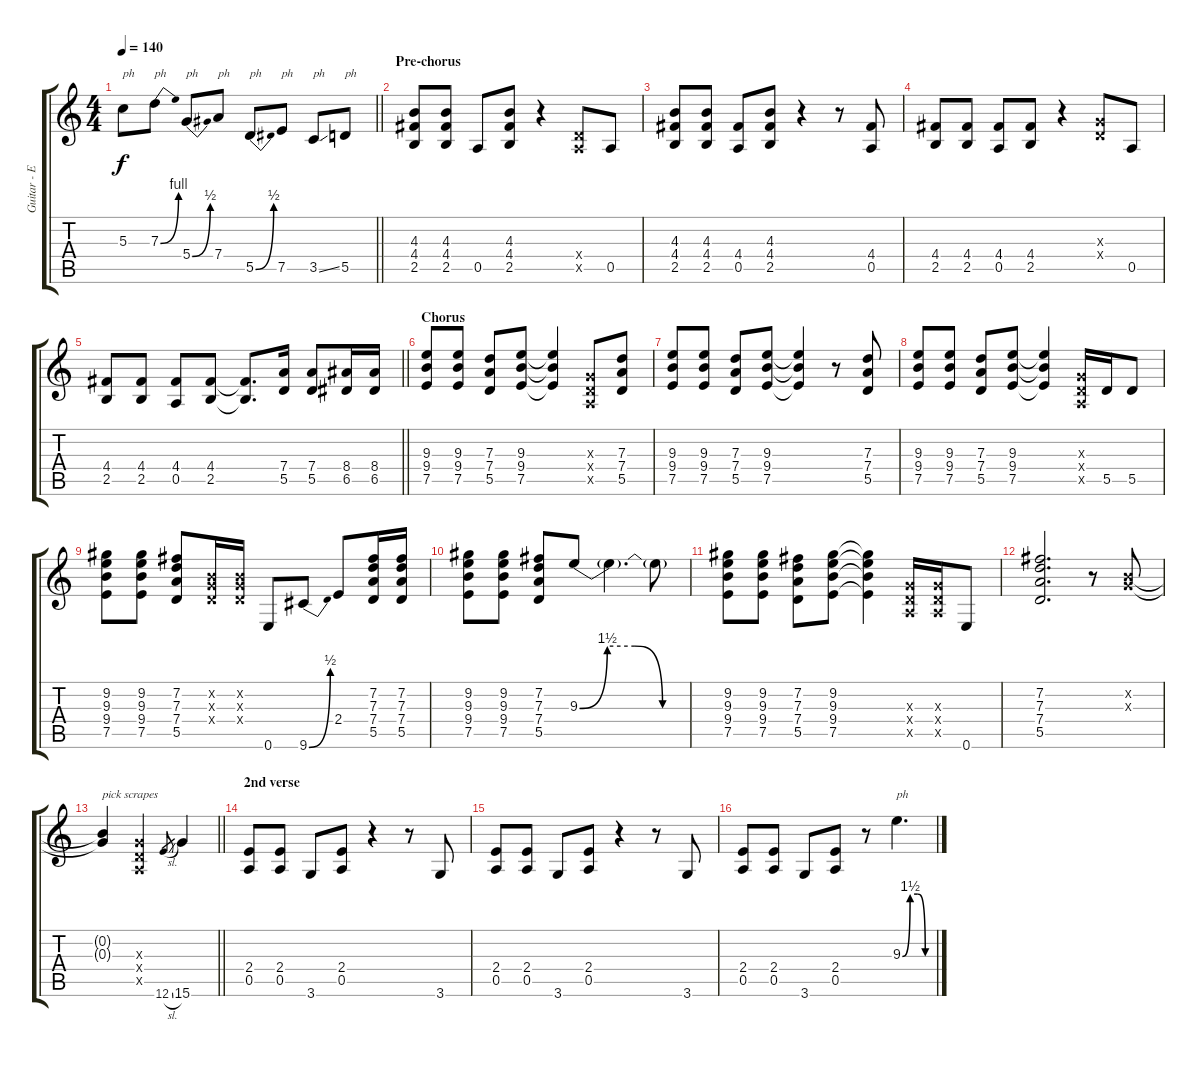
\track ("Guitar - E. Van Halen" "Guitar - E") {instrument distortionguitar}
\staff {score tabs}
\tuning (E4 B3 G3 D3 A2 E2) {hide}
\ts (4 4)
\tempo 140
\clef g2
\barLineRight lightlight
\ks c
5.3.8{txt "ph" dy f} 7.3{be (bend 0 0 60 4)}.8{txt "ph"} 5.4{be (bend 0 0 60 2)}.8{txt "ph"} 7.4.8{txt "ph"} 5.5{be (bend 0 0 60 2)}.8{txt "ph"} 7.5.8{txt "ph"} 3.5{ss}.8{txt "ph"} 5.5.8{txt "ph"} |
\section ("" "Pre-chorus")
(4.3 4.4 2.5).8 (4.3 4.4 2.5).8 0.5.8 (4.3 4.4 2.5).8 r.4 (0.4{x} 0.5{x}).8 0.5.8 |
(4.3 4.4 2.5).8 (4.3 4.4 2.5).8 (4.4 0.5).8 (4.3 4.4 2.5).8 r.4 r.8 (4.4 0.5).8 |
(4.4 2.5).8 (4.4 2.5).8 (4.4 0.5).8 (4.4 2.5).8 r.4 (0.3{x} 0.4{x}).8 0.5.8 |
\barLineRight lightlight
(4.4 2.5).8 (4.4 2.5).8 (4.4 0.5).8 (4.4 2.5).8 (4.4{t} 2.5{t}).8{d} (7.4 5.5).16 (7.4 5.5).8 (8.4 6.5).16 (8.4 6.5).16 |
\section ("" "Chorus")
(9.3 9.4 7.5).8 (9.3 9.4 7.5).8 (7.3 7.4 5.5).8 (9.3 9.4 7.5).8 (9.3{t} 9.4{t} 7.5{t}).4 (0.3{x} 0.4{x} 0.5{x}).8 (7.3 7.4 5.5).8 |
(9.3 9.4 7.5).8 (9.3 9.4 7.5).8 (7.3 7.4 5.5).8 (9.3 9.4 7.5).8 (9.3{t} 9.4{t} 7.5{t}).4 r.8 (7.3 7.4 5.5).8 |
(9.3 9.4 7.5).8 (9.3 9.4 7.5).8 (7.3 7.4 5.5).8 (9.3 9.4 7.5).8 (9.3{t} 9.4{t} 7.5{t}).4 (0.3{x} 0.4{x} 0.5{x}).16 5.5.16 5.5.8 |
(9.2 9.3 9.4 7.5).8 (9.2 9.3 9.4 7.5).8 (7.2 7.3 7.4 5.5).8 (0.2{x} 0.3{x} 0.4{x}).16 (0.2{x} 0.3{x} 0.4{x}).16 0.6.8 9.6{be (bend 0 0 60 2)}.8 2.4.8 (7.2 7.3 7.4 5.5).16 (7.2 7.3 7.4 5.5).16 |
(9.2 9.3 9.4 7.5).8 (9.2 9.3 9.4 7.5).8 (7.2 7.3 7.4 5.5).8 9.3{be (custom 0 0 15 6 30 6 45 0 60 0)}.8 9.3{t}.4{d} 9.3{t}.8 |
(9.2 9.3 9.4 7.5).8 (9.2 9.3 9.4 7.5).8 (7.2 7.3 7.4 5.5).8 (9.2 9.3 9.4 7.5).8 (9.2{t} 9.3{t} 9.4{t} 7.5{t}).4 (0.3{x} 0.4{x} 0.5{x}).16 (0.3{x} 0.4{x} 0.5{x}).16 0.6.8 |
(7.2 7.3 7.4 5.5).2{d} r.8 (0.2{x} 0.3{x}).8 |
\barLineRight lightlight
(0.2{t} 0.3{t}).4{txt "pick scrapes"} (0.3{x} 0.4{x} 0.5{x}).2 12.6{sl}.8{gr} 15.6.4 |
\section ("" "2nd verse")
(2.4 0.5).8 (2.4 0.5).8 3.6.8 (2.4 0.5).8 r.4 r.8 3.6.8 |
(2.4 0.5).8 (2.4 0.5).8 3.6.8 (2.4 0.5).8 r.4 r.8 3.6.8 |
(2.4 0.5).8 (2.4 0.5).8 3.6.8 (2.4 0.5).8 r.8 9.3{be (custom 0 0 15 6 30 6 45 0 60 0)}.4{d txt "ph"}
